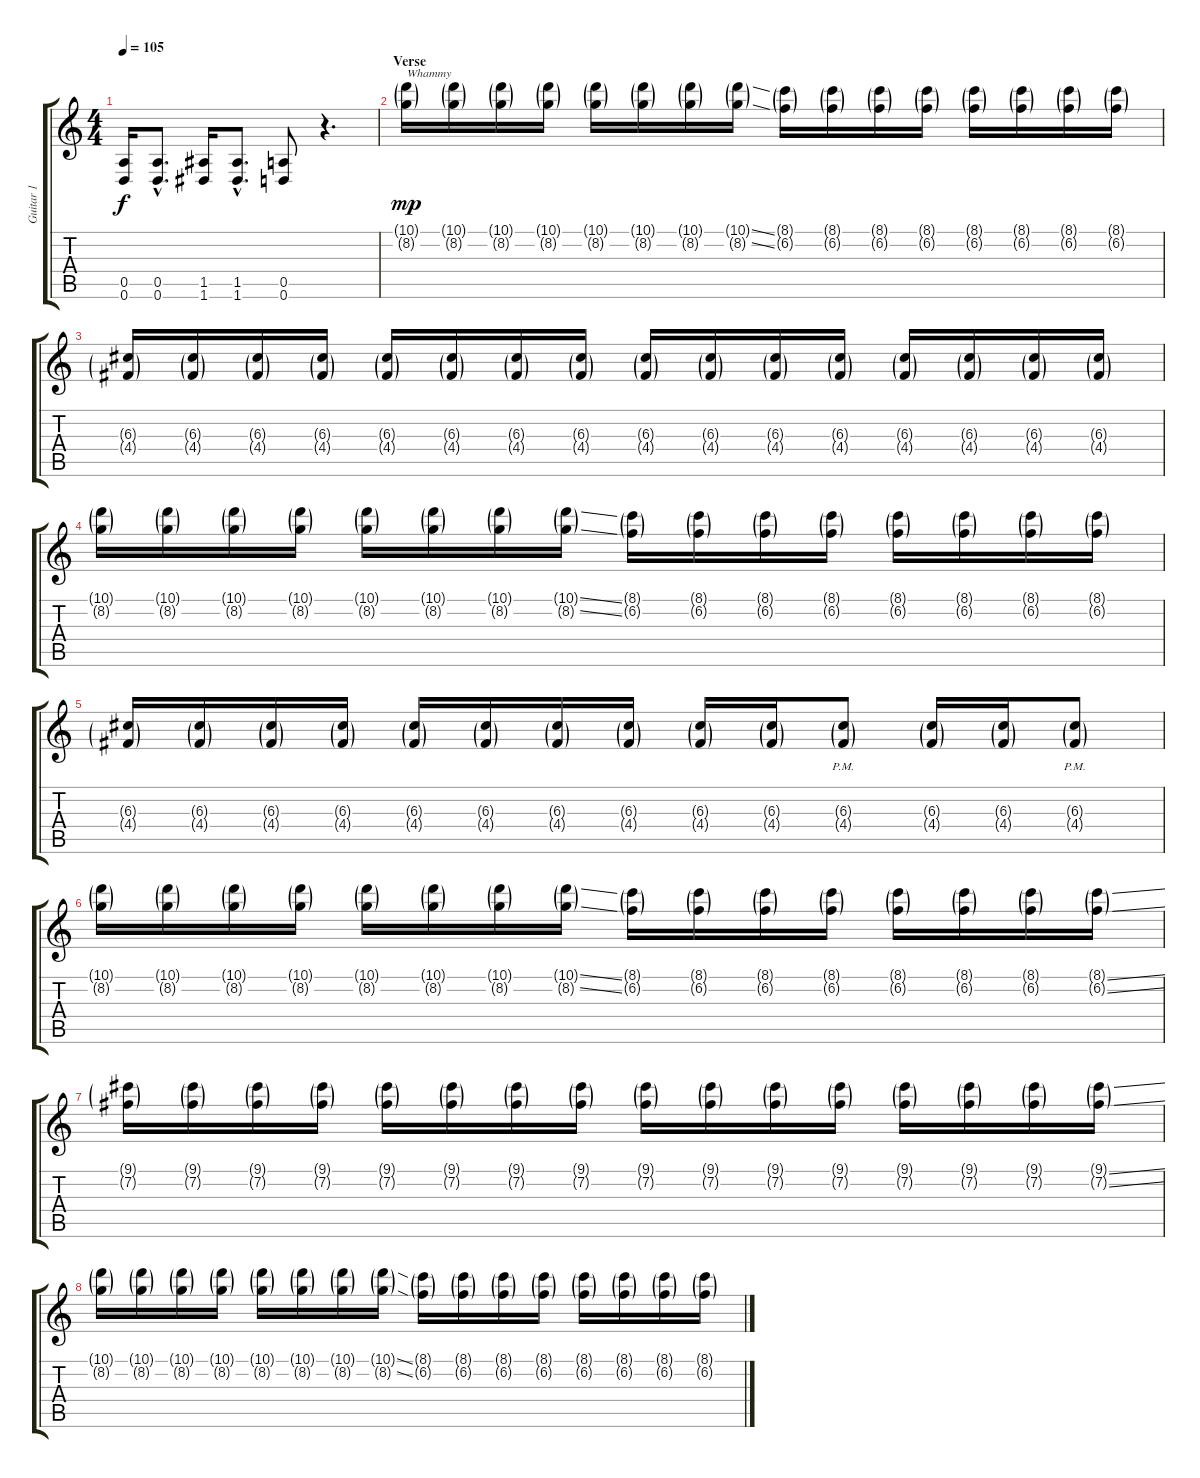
\track ("Guitar 1" "Guitar 1") {instrument overdrivenguitar}
\staff {score tabs}
\tuning (E4 B3 G3 D3 A2 D2) {hide}
\ts (4 4)
\tempo 105
\clef g2
\ks c
(0.5 0.6).16{dy f} (0.5{hac} 0.6{hac}).8{d} (1.5 1.6).16 (1.5{hac} 1.6{hac}).8{d} (0.5 0.6).8 r.4{d} |
\section ("" "Verse")
(10.1{g} 8.2{g}).16{txt "Whammy" dy mp} (10.1{g} 8.2{g}).16 (10.1{g} 8.2{g}).16 (10.1{g} 8.2{g}).16 (10.1{g} 8.2{g}).16 (10.1{g} 8.2{g}).16 (10.1{g} 8.2{g}).16 (10.1{ss g} 8.2{ss g}).16 (8.1{g} 6.2{g}).16 (8.1{g} 6.2{g}).16 (8.1{g} 6.2{g}).16 (8.1{g} 6.2{g}).16 (8.1{g} 6.2{g}).16 (8.1{g} 6.2{g}).16 (8.1{g} 6.2{g}).16 (8.1{g} 6.2{g}).16 |
(6.3{g} 4.4{g}).16 (6.3{g} 4.4{g}).16 (6.3{g} 4.4{g}).16 (6.3{g} 4.4{g}).16 (6.3{g} 4.4{g}).16 (6.3{g} 4.4{g}).16 (6.3{g} 4.4{g}).16 (6.3{g} 4.4{g}).16 (6.3{g} 4.4{g}).16 (6.3{g} 4.4{g}).16 (6.3{g} 4.4{g}).16 (6.3{g} 4.4{g}).16 (6.3{g} 4.4{g}).16 (6.3{g} 4.4{g}).16 (6.3{g} 4.4{g}).16 (6.3{g} 4.4{g}).16 |
(10.1{g} 8.2{g}).16 (10.1{g} 8.2{g}).16 (10.1{g} 8.2{g}).16 (10.1{g} 8.2{g}).16 (10.1{g} 8.2{g}).16 (10.1{g} 8.2{g}).16 (10.1{g} 8.2{g}).16 (10.1{ss g} 8.2{ss g}).16 (8.1{g} 6.2{g}).16 (8.1{g} 6.2{g}).16 (8.1{g} 6.2{g}).16 (8.1{g} 6.2{g}).16 (8.1{g} 6.2{g}).16 (8.1{g} 6.2{g}).16 (8.1{g} 6.2{g}).16 (8.1{g} 6.2{g}).16 |
(6.3{g} 4.4{g}).16 (6.3{g} 4.4{g}).16 (6.3{g} 4.4{g}).16 (6.3{g} 4.4{g}).16 (6.3{g} 4.4{g}).16 (6.3{g} 4.4{g}).16 (6.3{g} 4.4{g}).16 (6.3{g} 4.4{g}).16 (6.3{g} 4.4{g}).16 (6.3{g} 4.4{g}).16 (6.3{g pm} 4.4{g pm}).8 (6.3{g} 4.4{g}).16 (6.3{g} 4.4{g}).16 (6.3{g pm} 4.4{g pm}).8 |
(10.1{g} 8.2{g}).16 (10.1{g} 8.2{g}).16 (10.1{g} 8.2{g}).16 (10.1{g} 8.2{g}).16 (10.1{g} 8.2{g}).16 (10.1{g} 8.2{g}).16 (10.1{g} 8.2{g}).16 (10.1{ss g} 8.2{ss g}).16 (8.1{g} 6.2{g}).16 (8.1{g} 6.2{g}).16 (8.1{g} 6.2{g}).16 (8.1{g} 6.2{g}).16 (8.1{g} 6.2{g}).16 (8.1{g} 6.2{g}).16 (8.1{g} 6.2{g}).16 (8.1{ss g} 6.2{ss g}).16 |
(9.1{g} 7.2{g}).16 (9.1{g} 7.2{g}).16 (9.1{g} 7.2{g}).16 (9.1{g} 7.2{g}).16 (9.1{g} 7.2{g}).16 (9.1{g} 7.2{g}).16 (9.1{g} 7.2{g}).16 (9.1{g} 7.2{g}).16 (9.1{g} 7.2{g}).16 (9.1{g} 7.2{g}).16 (9.1{g} 7.2{g}).16 (9.1{g} 7.2{g}).16 (9.1{g} 7.2{g}).16 (9.1{g} 7.2{g}).16 (9.1{g} 7.2{g}).16 (9.1{ss g} 7.2{ss g}).16 |
(10.1{g} 8.2{g}).16 (10.1{g} 8.2{g}).16 (10.1{g} 8.2{g}).16 (10.1{g} 8.2{g}).16 (10.1{g} 8.2{g}).16 (10.1{g} 8.2{g}).16 (10.1{g} 8.2{g}).16 (10.1{ss g} 8.2{ss g}).16 (8.1{g} 6.2{g}).16 (8.1{g} 6.2{g}).16 (8.1{g} 6.2{g}).16 (8.1{g} 6.2{g}).16 (8.1{g} 6.2{g}).16 (8.1{g} 6.2{g}).16 (8.1{g} 6.2{g}).16 (8.1{g} 6.2{g}).16
